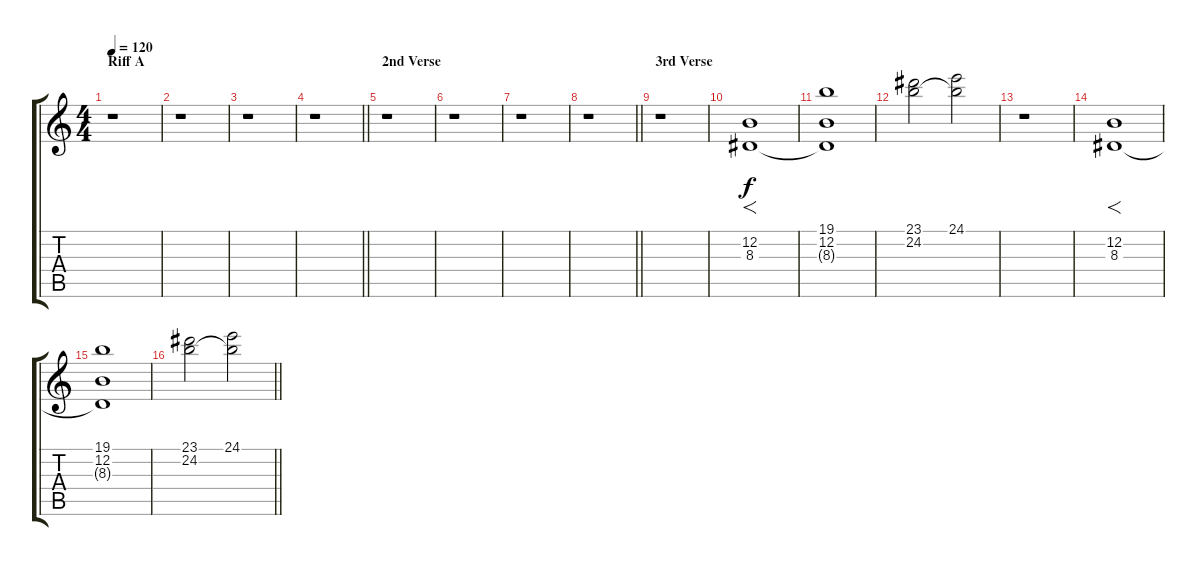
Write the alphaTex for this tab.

\track "" {instrument pad2warm}
\staff {score tabs}
\tuning (E4 B3 G3 D3 A2 E2) {hide}
\ts (4 4)
\section ("" "Riff A")
\tempo 120
\clef g2
\ks c
r.1{dy f} |
r.1 |
r.1 |
\barLineRight lightlight
r.1 |
\section ("" "2nd Verse")
r.1 |
r.1 |
r.1 |
\barLineRight lightlight
r.1 |
\section ("" "3rd Verse")
r.1 |
(12.2 8.3).1{f} |
(19.1 12.2 8.3{t}).1 |
(23.1 24.2).2 (24.1 24.2{t}).2 |
r.1 |
(12.2 8.3).1{f} |
(19.1 12.2 8.3{t}).1 |
\barLineRight lightlight
(23.1 24.2).2 (24.1 24.2{t}).2
